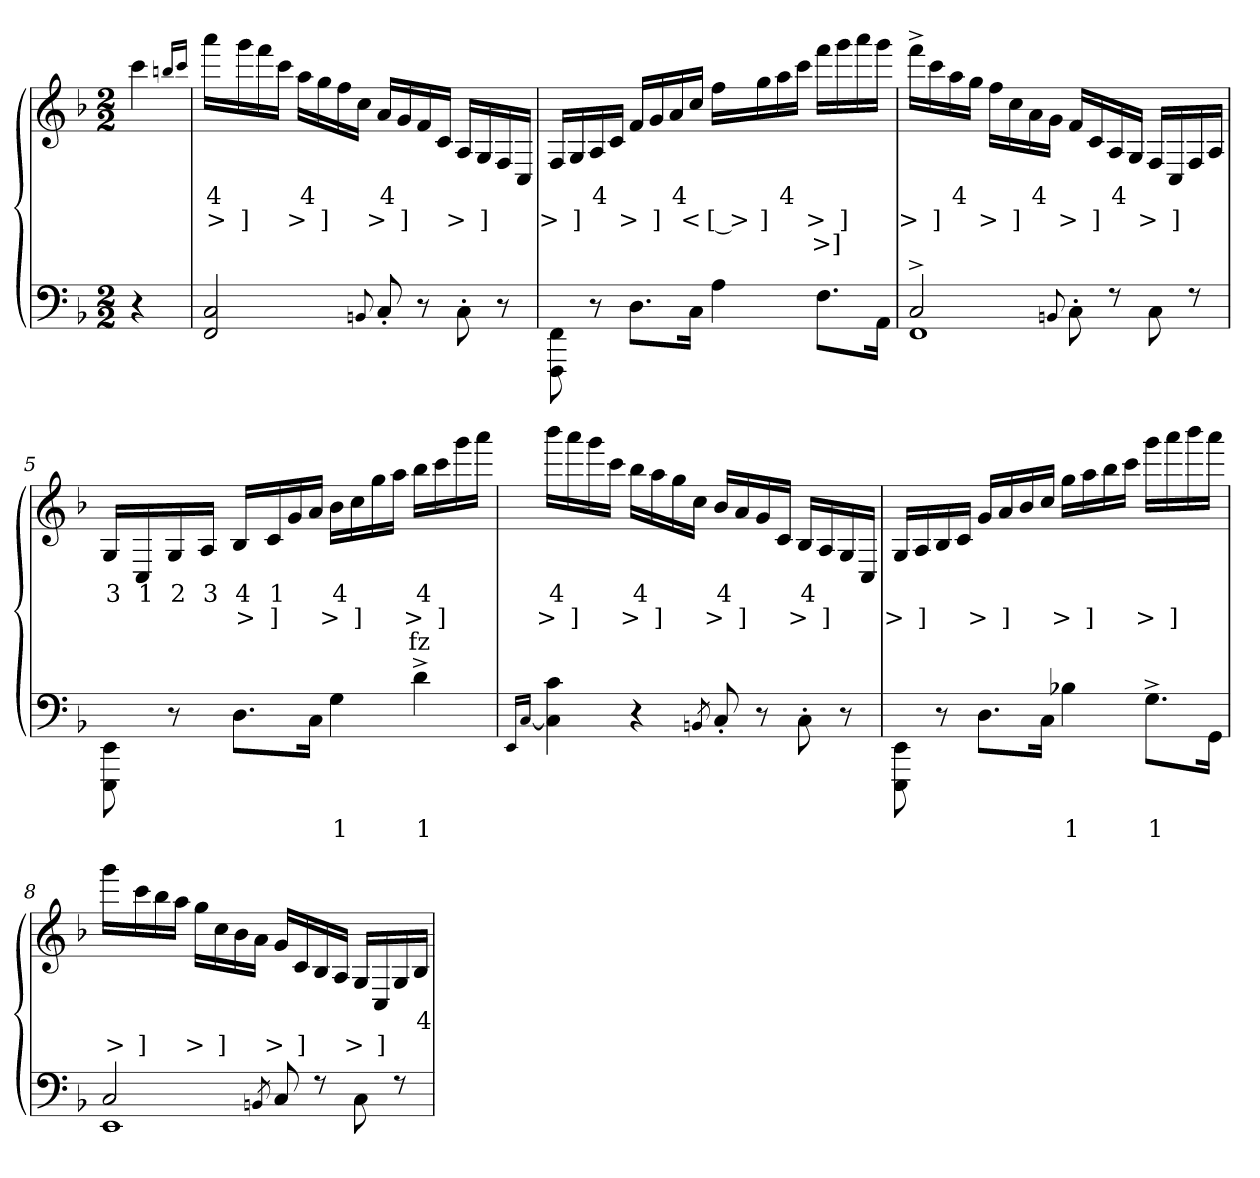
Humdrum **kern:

**kern	**text	**kern	**text	**text	**text
*part2	*part2	*part1	*part1	*part1	*part1
*staff2	*staff2	*staff1	*staff1	*staff1	*staff1
*clefF4	*	*clefG2	*	*	*
*k[b-]	*	*k[b-]	*	*	*
*M2/2	*	*M2/2	*	*	*
=1	=1	=1	=1	=1	=1
4r	.	4ccc	.	.	.
.	.	16qqbbn/LL	.	.	.
.	.	16qqccc/JJ	.	.	.
=2	=2	=2	=2	=2	=2
2C 2FF	.	16aaaLL	4	>	.
.	.	16ggg	.	]	.
.	.	16fff	.	.	.
.	.	16cccJJ	.	.	.
.	.	16aaLL	4	>	.
.	.	16gg	.	]	.
.	.	16ff	.	.	.
.	.	16ccJJ	.	.	.
8qqBBn/	.	.	.	.	.
8C'>	.	16aLL	4	>	.
.	.	16g	.	]	.
8r	.	16f	.	.	.
.	.	16cJJ	.	.	.
8C'>\	.	16ALL	.	>	.
.	.	16G	.	]	.
8r	.	16F	.	.	.
.	.	16CJJ	.	.	.
=3	=3	=3	=3	=3	=3
8FF 8FFF\	.	16FLL	.	>	.
.	.	16G	.	]	.
8r	.	16A	4	.	.
.	.	16cJJ	.	.	.
8.D\L	.	16fLL	.	>	.
.	.	16g	.	]	.
.	.	16a	4	.	.
16CJk	.	16ccJJ	.	<	.
4A	.	16ffLL	.	[ >	.
.	.	16gg	.	]	.
.	.	16aa	4	.	.
.	.	16cccJJ	.	.	.
8.F\L	.	16fffLL	.	>	>]
.	.	16ggg	.	]	.
.	.	16aaa	.	.	.
16AAJk	.	16gggJJ	.	.	.
=4	=4	=4	=4	=4	=4
*^	*	*	*	*	*
2C^>	1FF	.	16fff^>LL	.	>	.
.	.	.	16ccc	.	]	.
.	.	.	16aa	4	.	.
.	.	.	16ggJJ	.	.	.
.	.	.	16ffLL	.	>	.
.	.	.	16cc	.	]	.
.	.	.	16a	4	.	.
.	.	.	16gJJ	.	.	.
8qqBBn	.	.	.	.	.	.
8C'>\	.	.	16fLL	.	>	.
.	.	.	16c	.	]	.
8r	.	.	16A	4	.	.
.	.	.	16GJJ	.	.	.
8C\	.	.	16FLL	.	>	.
.	.	.	16C	.	]	.
8r	.	.	16F	.	.	.
.	.	.	16AJJ	.	.	.
*v	*v	*	*	*	*	*
=5	=5	=5	=5	=5	=5
8EE 8EEE\	.	16GLL	3	.	.
.	.	16C	1	.	.
8r	.	16G	2	.	.
.	.	16AJJ	3	.	.
8.D\L	.	16B-LL	4	>	.
.	.	16c	1	]	.
.	.	16g	.	.	.
16CJk	.	16aJJ	.	.	.
4G	1	16b-LL	4	>	.
.	.	16cc	.	]	.
.	.	16gg	.	.	.
.	.	16aaJJ	.	.	.
4d^>	1	16bb-LL	4	>	fz
.	.	16ccc	.	]	.
.	.	16ggg	.	.	.
.	.	16aaaJJ	.	.	.
=6	=6	=6	=6	=6	=6
16qqEE/LL	.	.	.	.	.
[16qqC/JJ	.	.	.	.	.
4c 4C]	.	16bbb-LL	4	>	.
.	.	16aaa	.	]	.
.	.	16ggg	.	.	.
.	.	16cccJJ	.	.	.
4r	.	16bb-LL	4	>	.
.	.	16aa	.	]	.
.	.	16gg	.	.	.
.	.	16ccJJ	.	.	.
8qBBn/	.	.	.	.	.
8C'>	.	16b-LL	4	>	.
.	.	16a	.	]	.
8r	.	16g	.	.	.
.	.	16cJJ	.	.	.
8C'>\	.	16B-LL	4	>	.
.	.	16A	.	]	.
8r	.	16G	.	.	.
.	.	16CJJ	.	.	.
=7	=7	=7	=7	=7	=7
8EE 8EEE\	.	16GLL	.	>	.
.	.	16A	.	]	.
8r	.	16B-	.	.	.
.	.	16cJJ	.	.	.
8.D\L	.	16gLL	.	>	.
.	.	16a	.	]	.
.	.	16b-	.	.	.
16CJk	.	16ccJJ	.	.	.
4B-X	1	16ggLL	.	>	.
.	.	16aa	.	]	.
.	.	16bb-	.	.	.
.	.	16cccJJ	.	.	.
8.G^>\L	1	16gggLL	.	>	.
.	.	16aaa	.	]	.
.	.	16bbb-	.	.	.
16GGJk	.	16aaaJJ	.	.	.
=8	=8	=8	=8	=8	=8
*^	*	*	*	*	*
2C	1EE	.	16gggLL	.	>	.
.	.	.	16ccc	.	]	.
.	.	.	16bb-	.	.	.
.	.	.	16aaJJ	.	.	.
.	.	.	16ggLL	.	>	.
.	.	.	16cc	.	]	.
.	.	.	16b-	.	.	.
.	.	.	16aJJ	.	.	.
8qBBn/	.	.	.	.	.	.
8C	.	.	16gLL	.	>	.
.	.	.	16c	.	]	.
8r	.	.	16B-	.	.	.
.	.	.	16AJJ	.	.	.
8C\	.	.	16GLL	.	>	.
.	.	.	16C	.	]	.
8r	.	.	16G	.	.	.
.	.	.	16B-JJ	4	.	.
*v	*v	*	*	*	*	*
=	=	=	=	=	=
*-	*-	*-	*-	*-	*-
